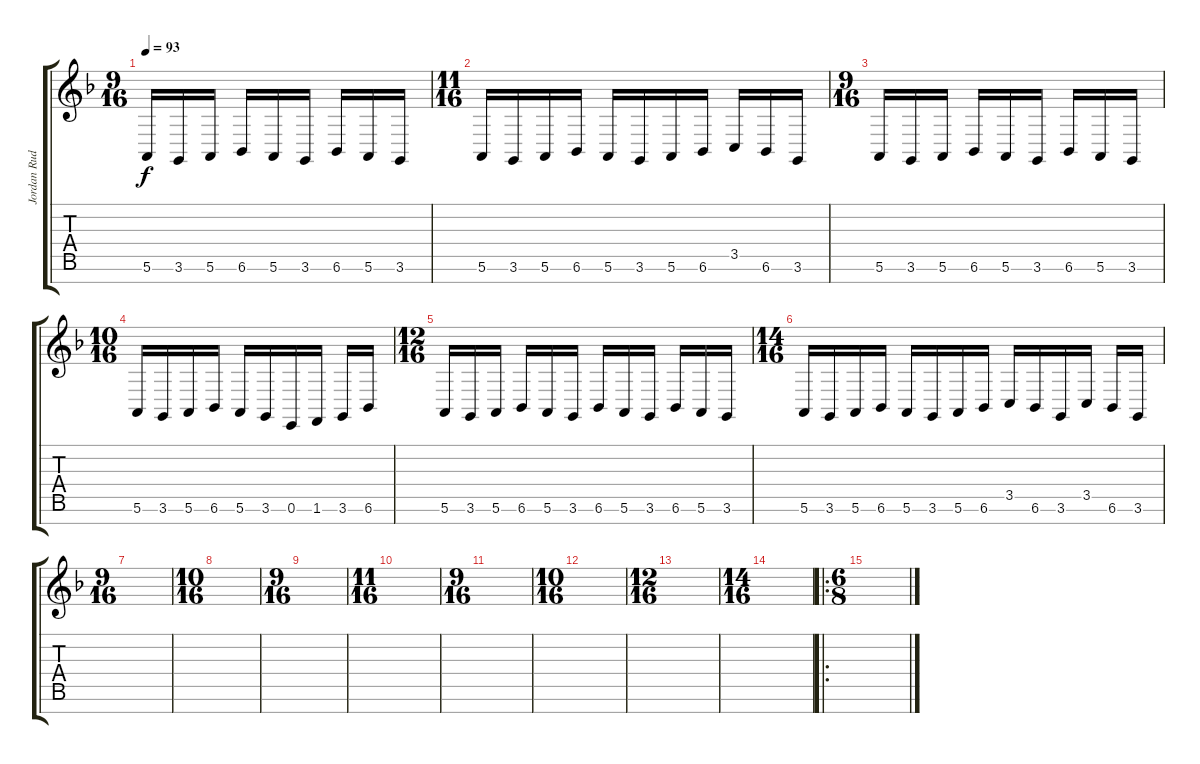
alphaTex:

\track ("Jordan Rudess - Keyboard" "Jordan Rud") {instrument acousticgrandpiano}
\staff {score tabs}
\tuning (E4 B3 G3 D3 A2 E2 B1) {hide}
\ts (9 16)
\tempo 93
\clef g2
\ks dminor
5.6.16{dy f} 3.6.16 5.6.16 6.6.16 5.6.16 3.6.16 6.6.16 5.6.16 3.6.16 |
\ts (11 16)
5.6.16 3.6.16 5.6.16 6.6.16 5.6.16 3.6.16 5.6.16 6.6.16 3.5.16 6.6.16 3.6.16 |
\ts (9 16)
5.6.16 3.6.16 5.6.16 6.6.16 5.6.16 3.6.16 6.6.16 5.6.16 3.6.16 |
\ts (10 16)
5.6.16 3.6.16 5.6.16 6.6.16 5.6.16 3.6.16 0.6.16 1.6.16 3.6.16 6.6.16 |
\ts (12 16)
5.6.16 3.6.16 5.6.16 6.6.16 5.6.16 3.6.16 6.6.16 5.6.16 3.6.16 6.6.16 5.6.16 3.6.16 |
\ts (14 16)
5.6.16 3.6.16 5.6.16 6.6.16 5.6.16 3.6.16 5.6.16 6.6.16 3.5.16 6.6.16 3.6.16 3.5.16 6.6.16 3.6.16 |
\ts (9 16)
|
\ts (10 16)
|
\ts (9 16)
|
\ts (11 16)
|
\ts (9 16)
|
\ts (10 16)
|
\ts (12 16)
|
\ts (14 16)
|
\ro
\ts (6 8)
